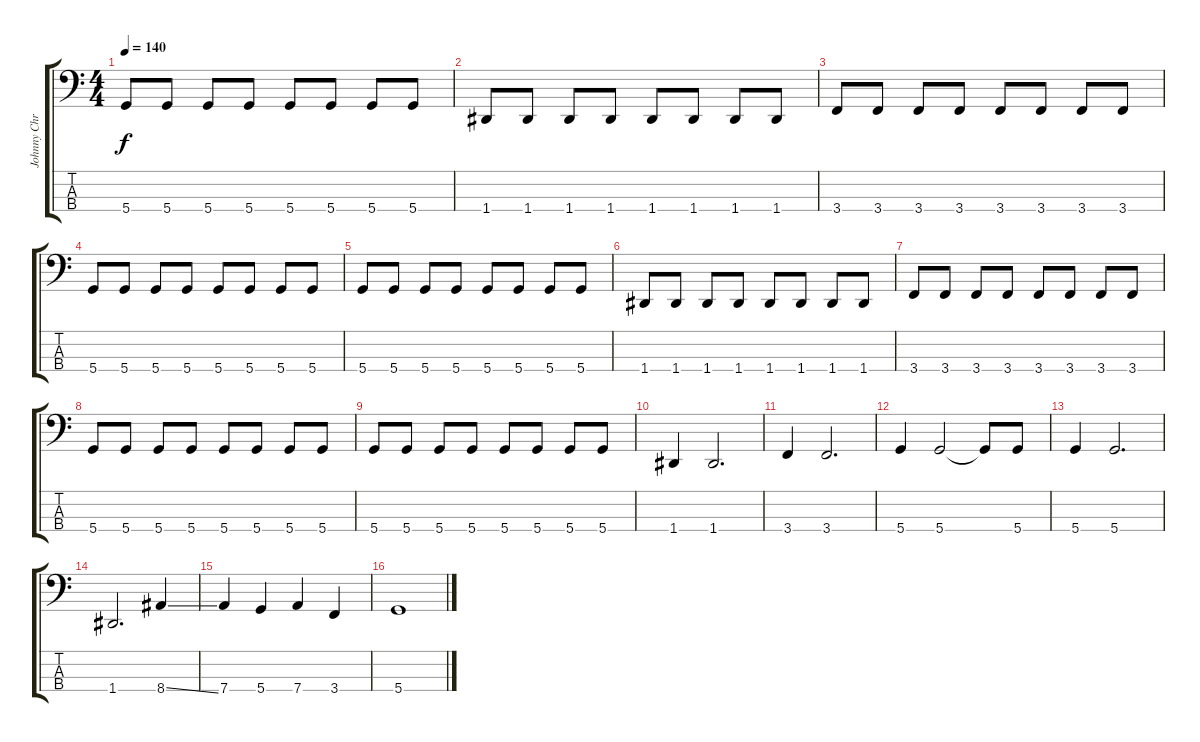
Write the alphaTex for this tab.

\track ("Johnny Christ" "Johnny Chr") {instrument electricbasspick}
\staff {score tabs}
\tuning (G2 D2 A1 D1) {hide}
\ts (4 4)
\tempo 140
\clef f4
\ks c
5.4.8{dy f} 5.4.8 5.4.8 5.4.8 5.4.8 5.4.8 5.4.8 5.4.8 |
1.4.8 1.4.8 1.4.8 1.4.8 1.4.8 1.4.8 1.4.8 1.4.8 |
3.4.8 3.4.8 3.4.8 3.4.8 3.4.8 3.4.8 3.4.8 3.4.8 |
5.4.8 5.4.8 5.4.8 5.4.8 5.4.8 5.4.8 5.4.8 5.4.8 |
5.4.8 5.4.8 5.4.8 5.4.8 5.4.8 5.4.8 5.4.8 5.4.8 |
1.4.8 1.4.8 1.4.8 1.4.8 1.4.8 1.4.8 1.4.8 1.4.8 |
3.4.8 3.4.8 3.4.8 3.4.8 3.4.8 3.4.8 3.4.8 3.4.8 |
5.4.8 5.4.8 5.4.8 5.4.8 5.4.8 5.4.8 5.4.8 5.4.8 |
5.4.8 5.4.8 5.4.8 5.4.8 5.4.8 5.4.8 5.4.8 5.4.8 |
1.4.4 1.4.2{d} |
3.4.4 3.4.2{d} |
5.4.4 5.4.2 5.4{t}.8 5.4.8 |
5.4.4 5.4.2{d} |
1.4.2{d} 8.4{ss}.4 |
7.4.4 5.4.4 7.4.4 3.4.4 |
5.4.1
